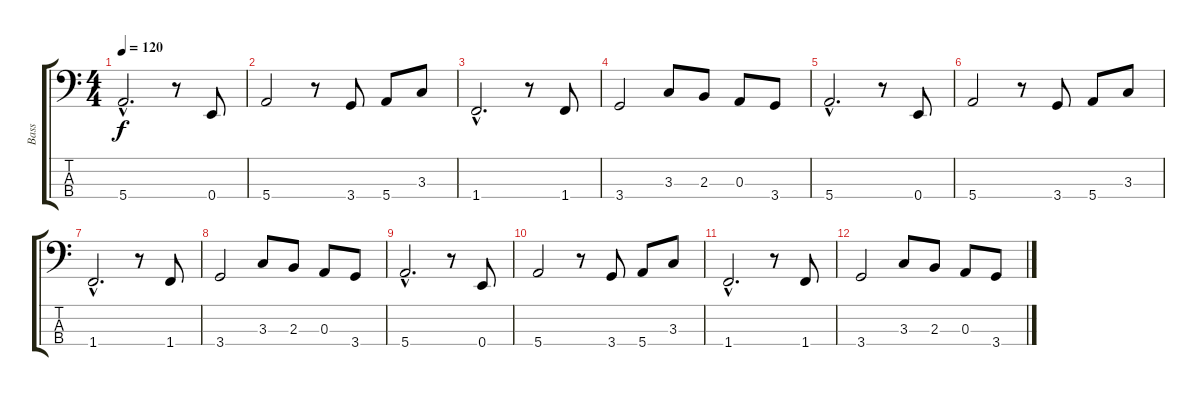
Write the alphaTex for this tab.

\track ("Bass" "Bass") {instrument electricbassfinger}
\staff {score tabs}
\tuning (G2 D2 A1 E1) {hide}
\ts (4 4)
\tempo 120
\clef f4
\ks c
5.4{hac}.2{d dy f} r.8 0.4.8 |
5.4.2 r.8 3.4.8 5.4.8 3.3.8 |
1.4{hac}.2{d} r.8 1.4.8 |
3.4.2 3.3.8 2.3.8 0.3.8 3.4.8 |
5.4{hac}.2{d} r.8 0.4.8 |
5.4.2 r.8 3.4.8 5.4.8 3.3.8 |
1.4{hac}.2{d} r.8 1.4.8 |
3.4.2 3.3.8 2.3.8 0.3.8 3.4.8 |
5.4{hac}.2{d volume 8} r.8 0.4.8 |
5.4.2 r.8 3.4.8 5.4.8 3.3.8 |
1.4{hac}.2{d volume 0} r.8 1.4.8 |
3.4.2 3.3.8 2.3.8 0.3.8 3.4.8
